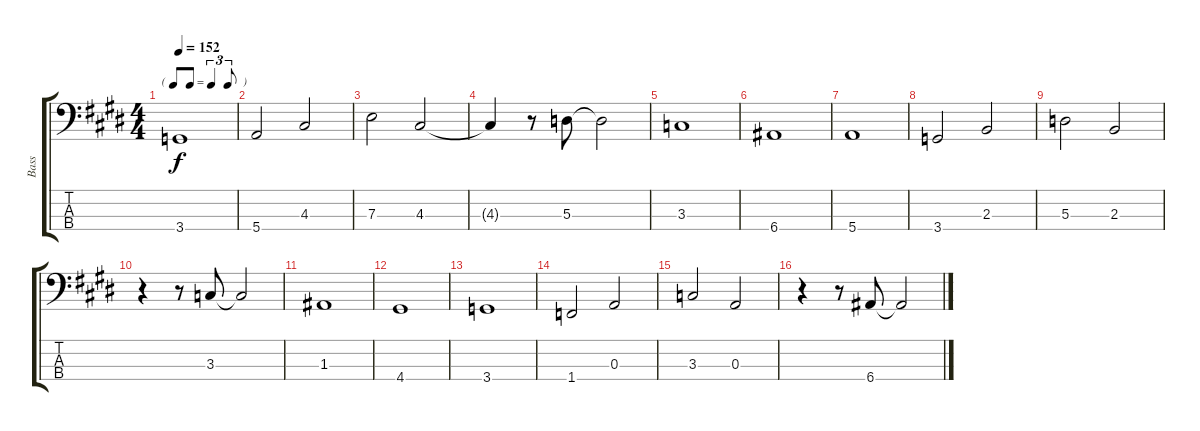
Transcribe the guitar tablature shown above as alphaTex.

\track ("Bass" "Bass") {instrument electricbasspick}
\staff {score tabs}
\tuning (G2 D2 A1 E1) {hide}
\ts (4 4)
\tf triplet8th
\tempo 152
\clef f4
\ks c#minor
3.4.1{dy f} |
5.4.2 4.3.2 |
7.3.2 4.3.2 |
4.3{t}.4 r.8 5.3.8 5.3{t}.2 |
3.3.1 |
\ks e
6.4.1 |
\ks c#minor
5.4.1 |
3.4.2 2.3.2 |
5.3.2 2.3.2 |
r.4 r.8 3.3.8 3.3{t}.2 |
1.3.1 |
4.4.1 |
3.4.1 |
\ks e
1.4.2 0.3.2 |
\ks c#minor
3.3.2 0.3.2 |
r.4 r.8 6.4.8 6.4{t}.2
